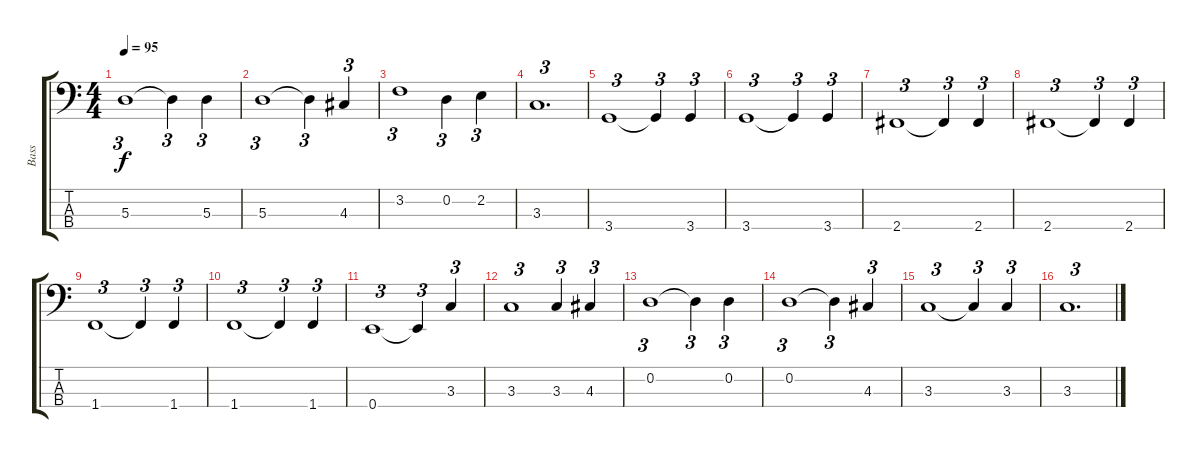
\track ("Bass" "Bass") {instrument electricbassfinger}
\staff {score tabs}
\tuning (G2 D2 A1 E1) {hide}
\ts (4 4)
\tempo 95
\clef f4
\ks c
5.3.1{tu (3 2) dy f} 5.3{t}.4{tu (3 2)} 5.3.4{tu (3 2)} |
5.3.1{tu (3 2)} 5.3{t}.4{tu (3 2)} 4.3.4{tu (3 2)} |
3.2.1{tu (3 2)} 0.2.4{tu (3 2)} 2.2.4{tu (3 2)} |
3.3.1{d tu (3 2)} |
3.4.1{tu (3 2)} 3.4{t}.4{tu (3 2)} 3.4.4{tu (3 2)} |
3.4.1{tu (3 2)} 3.4{t}.4{tu (3 2)} 3.4.4{tu (3 2)} |
2.4.1{tu (3 2)} 2.4{t}.4{tu (3 2)} 2.4.4{tu (3 2)} |
2.4.1{tu (3 2)} 2.4{t}.4{tu (3 2)} 2.4.4{tu (3 2)} |
1.4.1{tu (3 2)} 1.4{t}.4{tu (3 2)} 1.4.4{tu (3 2)} |
1.4.1{tu (3 2)} 1.4{t}.4{tu (3 2)} 1.4.4{tu (3 2)} |
0.4.1{tu (3 2)} 0.4{t}.4{tu (3 2)} 3.3.4{tu (3 2)} |
3.3.1{tu (3 2)} 3.3.4{tu (3 2)} 4.3.4{tu (3 2)} |
0.2.1{tu (3 2)} 0.2{t}.4{tu (3 2)} 0.2.4{tu (3 2)} |
0.2.1{tu (3 2)} 0.2{t}.4{tu (3 2)} 4.3.4{tu (3 2)} |
3.3.1{tu (3 2)} 3.3{t}.4{tu (3 2)} 3.3.4{tu (3 2)} |
3.3.1{d tu (3 2)}
